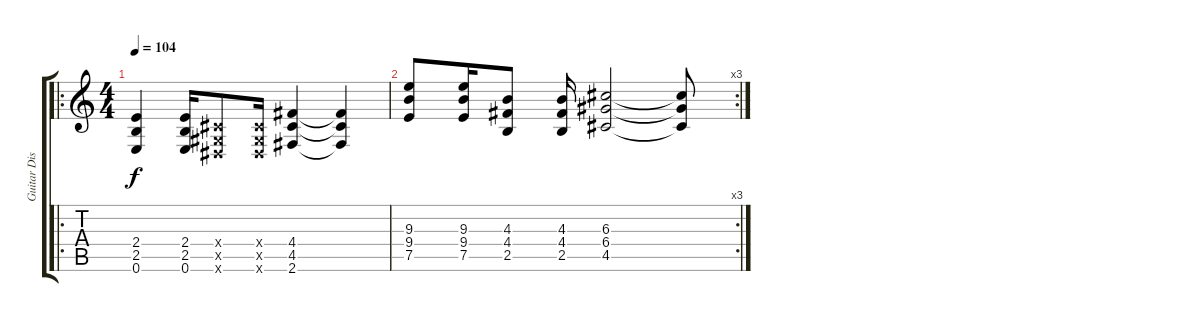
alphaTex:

\track ("Guitar Distortion" "Guitar Dis") {instrument distortionguitar}
\staff {score tabs}
\tuning (E4 B3 G3 D3 A2 E2) {hide}
\ro
\ts (4 4)
\tempo 104
\clef g2
\ks c
(2.4 2.5 0.6).4{dy f} (2.4 2.5 0.6).16 (-1.4{x} -1.5{x} -1.6{x}).8 (-1.4{x} -1.5{x} -1.6{x}).16 (4.4 4.5 2.6).4 (4.4{t} 4.5{t} 2.6{t}).4 |
\rc 3
(9.3 9.4 7.5).8 (9.3 9.4 7.5).16 (4.3 4.4 2.5).8 (4.3 4.4 2.5).16 (6.3 6.4 4.5).2 (6.3{t} 6.4{t} 4.5{t}).8
